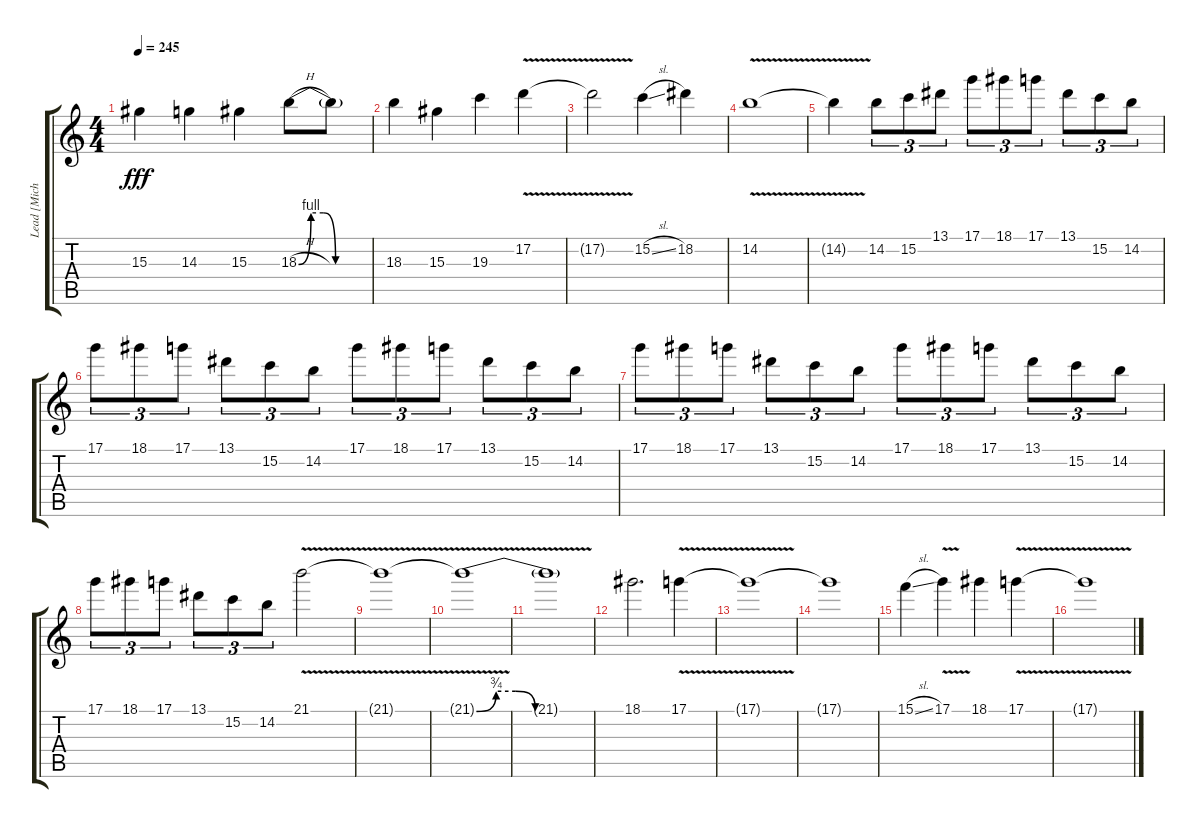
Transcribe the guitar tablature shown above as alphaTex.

\track ("Lead [Micheal Keane]" "Lead [Mich") {instrument distortionguitar}
\staff {score tabs}
\tuning (D4 A3 F3 C3 G2 C2) {hide}
\ts (4 4)
\tempo 245
\clef g2
\ks c
15.3.4{dy fff} 14.3.4 15.3.4 18.3{be (custom 0 0 10 4 20 4 30 0 60 0) h}.8 18.3{t}.8 |
18.3.4 15.3.4 19.3.4 17.2{v}.4 |
17.2{t}.2 15.2{sl}.4 18.2.4 |
14.2{v}.1 |
14.2{t}.4 14.2.8{tu (3 2)} 15.2.8{tu (3 2)} 13.1.8{tu (3 2)} 17.1.8{tu (3 2)} 18.1.8{tu (3 2)} 17.1.8{tu (3 2)} 13.1.8{tu (3 2)} 15.2.8{tu (3 2)} 14.2.8{tu (3 2)} |
17.1.8{tu (3 2)} 18.1.8{tu (3 2)} 17.1.8{tu (3 2)} 13.1.8{tu (3 2)} 15.2.8{tu (3 2)} 14.2.8{tu (3 2)} 17.1.8{tu (3 2)} 18.1.8{tu (3 2)} 17.1.8{tu (3 2)} 13.1.8{tu (3 2)} 15.2.8{tu (3 2)} 14.2.8{tu (3 2)} |
17.1.8{tu (3 2)} 18.1.8{tu (3 2)} 17.1.8{tu (3 2)} 13.1.8{tu (3 2)} 15.2.8{tu (3 2)} 14.2.8{tu (3 2)} 17.1.8{tu (3 2)} 18.1.8{tu (3 2)} 17.1.8{tu (3 2)} 13.1.8{tu (3 2)} 15.2.8{tu (3 2)} 14.2.8{tu (3 2)} |
17.1.8{tu (3 2)} 18.1.8{tu (3 2)} 17.1.8{tu (3 2)} 13.1.8{tu (3 2)} 15.2.8{tu (3 2)} 14.2.8{tu (3 2)} 21.1{v}.2 |
21.1{t}.1 |
21.1{be (custom 0 0 10 3 20 3 30 0 60 0) v t}.1 |
21.1{t}.1 |
18.1.2{d} 17.1{v}.4 |
17.1{t}.1 |
17.1{t}.1 |
15.1{sl}.4 17.1{v}.4 18.1.4 17.1{v}.4 |
17.1{t}.1
